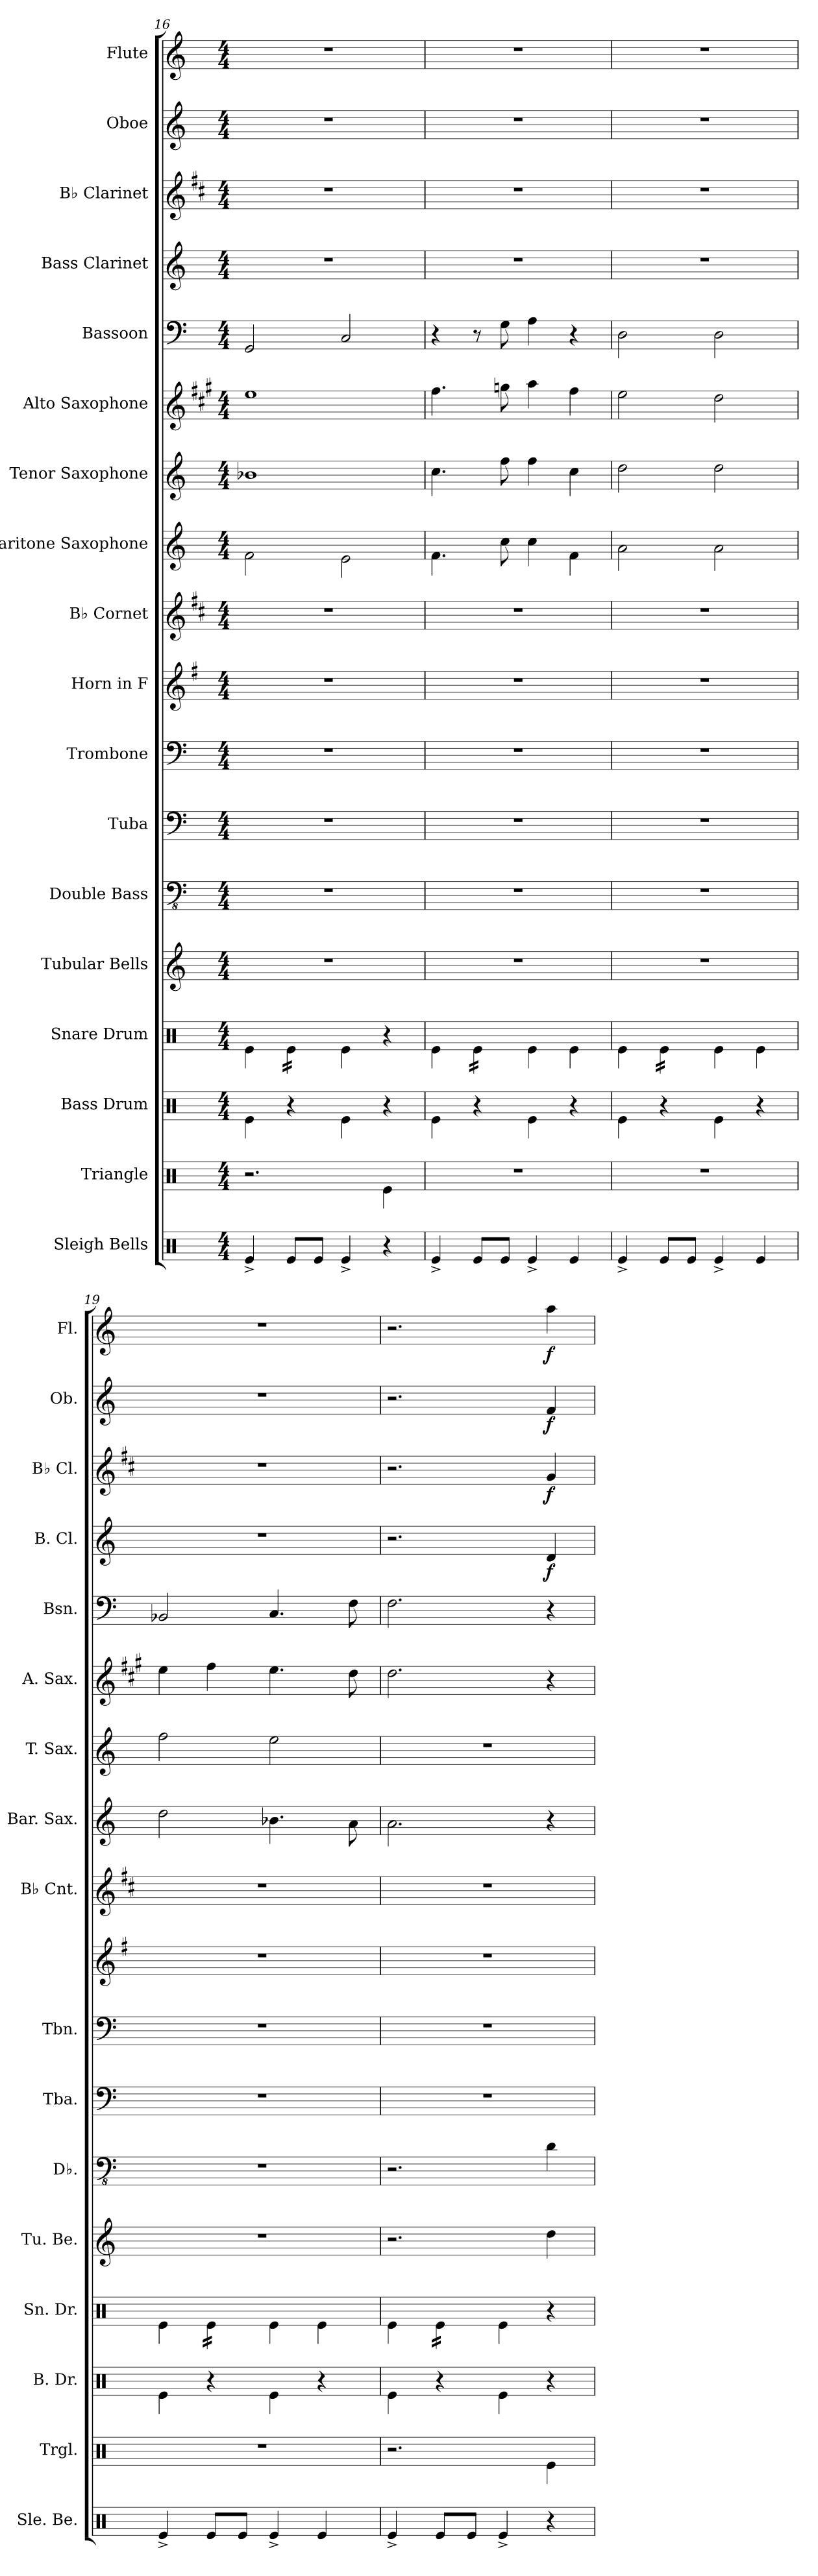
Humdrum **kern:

**kern	**kern	**kern	**kern	**kern	**kern	**kern	**kern	**kern	**kern	**kern	**kern	**kern	**kern	**kern	**dynam	**kern	**dynam	**kern	**dynam	**kern	**dynam
*part18	*part17	*part16	*part15	*part14	*part13	*part12	*part11	*part10	*part9	*part8	*part7	*part6	*part5	*part4	*part4	*part3	*part3	*part2	*part2	*part1	*part1
*staff18	*staff17	*staff16	*staff15	*staff14	*staff13	*staff12	*staff11	*staff10	*staff9	*staff8	*staff7	*staff6	*staff5	*staff4	*staff4	*staff3	*staff3	*staff2	*staff2	*staff1	*staff1
*I"Sleigh Bells	*I"Triangle	*I"Bass Drum	*I"Snare Drum	*I"Tubular Bells	*I"Double Bass	*I"Tuba	*I"Trombone	*I"Horn in F	*I"B♭ Cornet	*I"Baritone Saxophone	*I"Tenor Saxophone	*I"Alto Saxophone	*I"Bassoon	*I"Bass Clarinet	*	*I"B♭ Clarinet	*	*I"Oboe	*	*I"Flute	*
*I'Sle. Be.	*I'Trgl.	*I'B. Dr.	*I'Sn. Dr.	*I'Tu. Be.	*I'Db.	*I'Tba.	*I'Tbn.	*	*I'B♭ Cnt.	*I'Bar. Sax.	*I'T. Sax.	*I'A. Sax.	*I'Bsn.	*I'B. Cl.	*	*I'B♭ Cl.	*	*I'Ob.	*	*I'Fl.	*
*clefX	*clefX	*clefX	*clefX	*clefG2	*clefFv4	*clefF4	*clefF4	*clefG2	*clefG2	*clefG2	*clefG2	*clefG2	*clefF4	*clefG2	*	*clefG2	*	*clefG2	*	*clefG2	*
*	*	*	*	*	*ITrd7c12	*	*	*ITrd4c7	*ITrd1c2	*ITrd12c21	*ITrd8c14	*ITrd5c9	*	*ITrd8c14	*	*ITrd1c2	*	*	*	*	*
*k[]	*k[]	*k[]	*k[]	*k[]	*k[]	*k[]	*k[]	*k[]	*k[]	*k[]	*k[]	*k[]	*k[]	*k[]	*	*k[]	*	*k[]	*	*k[]	*
*M4/4	*M4/4	*M4/4	*M4/4	*M4/4	*M4/4	*M4/4	*M4/4	*M4/4	*M4/4	*M4/4	*M4/4	*M4/4	*M4/4	*M4/4	*	*M4/4	*	*M4/4	*	*M4/4	*
=16	=16	=16	=16	=16	=16	=16	=16	=16	=16	=16	=16	=16	=16	=16	=16	=16	=16	=16	=16	=16	=16
4Re^/	2.r	4Re\	4Re\	1r	1r	1r	1r	1r	1r	2F\	1B-X	1g	2GG/	1r	.	1r	.	1r	.	1r	.
*	*	*	*tremolo	*	*	*	*	*	*	*	*	*	*	*	*	*	*	*	*	*	*
8Re/L	.	4r	16Re\LL	.	.	.	.	.	.	.	.	.	.	.	.	.	.	.	.	.	.
.	.	.	16Re\	.	.	.	.	.	.	.	.	.	.	.	.	.	.	.	.	.	.
8Re/J	.	.	16Re\	.	.	.	.	.	.	.	.	.	.	.	.	.	.	.	.	.	.
.	.	.	16Re\JJ	.	.	.	.	.	.	.	.	.	.	.	.	.	.	.	.	.	.
*	*	*	*Xtremolo	*	*	*	*	*	*	*	*	*	*	*	*	*	*	*	*	*	*
4Re^/	.	4Re\	4Re\	.	.	.	.	.	.	2E\	.	.	2C/	.	.	.	.	.	.	.	.
4r	4Re\	4r	4r	.	.	.	.	.	.	.	.	.	.	.	.	.	.	.	.	.	.
=17	=17	=17	=17	=17	=17	=17	=17	=17	=17	=17	=17	=17	=17	=17	=17	=17	=17	=17	=17	=17	=17
4Re^/	1r	4Re\	4Re\	1r	1r	1r	1r	1r	1r	4.F\	4.c\	4.a\	4r	1r	.	1r	.	1r	.	1r	.
*	*	*	*tremolo	*	*	*	*	*	*	*	*	*	*	*	*	*	*	*	*	*	*
8Re/L	.	4r	16Re\LL	.	.	.	.	.	.	.	.	.	8r	.	.	.	.	.	.	.	.
.	.	.	16Re\	.	.	.	.	.	.	.	.	.	.	.	.	.	.	.	.	.	.
8Re/J	.	.	16Re\	.	.	.	.	.	.	8c\	8f\	8b-X\	8G\	.	.	.	.	.	.	.	.
.	.	.	16Re\JJ	.	.	.	.	.	.	.	.	.	.	.	.	.	.	.	.	.	.
*	*	*	*Xtremolo	*	*	*	*	*	*	*	*	*	*	*	*	*	*	*	*	*	*
4Re^/	.	4Re\	4Re\	.	.	.	.	.	.	4c\	4f\	4cc\	4A\	.	.	.	.	.	.	.	.
4Re/	.	4r	4Re\	.	.	.	.	.	.	4F\	4c\	4a\	4r	.	.	.	.	.	.	.	.
=18	=18	=18	=18	=18	=18	=18	=18	=18	=18	=18	=18	=18	=18	=18	=18	=18	=18	=18	=18	=18	=18
4Re^/	1r	4Re\	4Re\	1r	1r	1r	1r	1r	1r	2A\	2d\	2g\	2D\	1r	.	1r	.	1r	.	1r	.
*	*	*	*tremolo	*	*	*	*	*	*	*	*	*	*	*	*	*	*	*	*	*	*
8Re/L	.	4r	16Re\LL	.	.	.	.	.	.	.	.	.	.	.	.	.	.	.	.	.	.
.	.	.	16Re\	.	.	.	.	.	.	.	.	.	.	.	.	.	.	.	.	.	.
8Re/J	.	.	16Re\	.	.	.	.	.	.	.	.	.	.	.	.	.	.	.	.	.	.
.	.	.	16Re\JJ	.	.	.	.	.	.	.	.	.	.	.	.	.	.	.	.	.	.
*	*	*	*Xtremolo	*	*	*	*	*	*	*	*	*	*	*	*	*	*	*	*	*	*
4Re^/	.	4Re\	4Re\	.	.	.	.	.	.	2A\	2d\	2f\	2D\	.	.	.	.	.	.	.	.
4Re/	.	4r	4Re\	.	.	.	.	.	.	.	.	.	.	.	.	.	.	.	.	.	.
=19	=19	=19	=19	=19	=19	=19	=19	=19	=19	=19	=19	=19	=19	=19	=19	=19	=19	=19	=19	=19	=19
4Re^/	1r	4Re\	4Re\	1r	1r	1r	1r	1r	1r	2d\	2f\	4g\	2BB-X/	1r	.	1r	.	1r	.	1r	.
*	*	*	*tremolo	*	*	*	*	*	*	*	*	*	*	*	*	*	*	*	*	*	*
8Re/L	.	4r	16Re\LL	.	.	.	.	.	.	.	.	4a\	.	.	.	.	.	.	.	.	.
.	.	.	16Re\	.	.	.	.	.	.	.	.	.	.	.	.	.	.	.	.	.	.
8Re/J	.	.	16Re\	.	.	.	.	.	.	.	.	.	.	.	.	.	.	.	.	.	.
.	.	.	16Re\JJ	.	.	.	.	.	.	.	.	.	.	.	.	.	.	.	.	.	.
*	*	*	*Xtremolo	*	*	*	*	*	*	*	*	*	*	*	*	*	*	*	*	*	*
4Re^/	.	4Re\	4Re\	.	.	.	.	.	.	4.B-X\	2e\	4.g\	4.C/	.	.	.	.	.	.	.	.
4Re/	.	4r	4Re\	.	.	.	.	.	.	.	.	.	.	.	.	.	.	.	.	.	.
.	.	.	.	.	.	.	.	.	.	8A\	.	8f\	8F\	.	.	.	.	.	.	.	.
=20	=20	=20	=20	=20	=20	=20	=20	=20	=20	=20	=20	=20	=20	=20	=20	=20	=20	=20	=20	=20	=20
4Re^/	2.r	4Re\	4Re\	2.r	2.r	1r	1r	1r	1r	2.A\	1r	2.f\	2.F\	2.r	.	2.r	.	2.r	.	2.r	.
*	*	*	*tremolo	*	*	*	*	*	*	*	*	*	*	*	*	*	*	*	*	*	*
8Re/L	.	4r	16Re\LL	.	.	.	.	.	.	.	.	.	.	.	.	.	.	.	.	.	.
.	.	.	16Re\	.	.	.	.	.	.	.	.	.	.	.	.	.	.	.	.	.	.
8Re/J	.	.	16Re\	.	.	.	.	.	.	.	.	.	.	.	.	.	.	.	.	.	.
.	.	.	16Re\JJ	.	.	.	.	.	.	.	.	.	.	.	.	.	.	.	.	.	.
*	*	*	*Xtremolo	*	*	*	*	*	*	*	*	*	*	*	*	*	*	*	*	*	*
4Re^/	.	4Re\	4Re\	.	.	.	.	.	.	.	.	.	.	.	.	.	.	.	.	.	.
!	!	!	!	!	!	!	!	!	!	!	!	!	!	!	!LO:DY:b	!	!LO:DY:b	!	!LO:DY:b	!	!LO:DY:b
4r	4Re\	4r	4r	4dd\	4DD\	.	.	.	.	4r	.	4r	4r	4D/	f	4f/	f	4f/	f	4aa\	f
=	=	=	=	=	=	=	=	=	=	=	=	=	=	=	=	=	=	=	=	=	=
*-	*-	*-	*-	*-	*-	*-	*-	*-	*-	*-	*-	*-	*-	*-	*-	*-	*-	*-	*-	*-	*-
